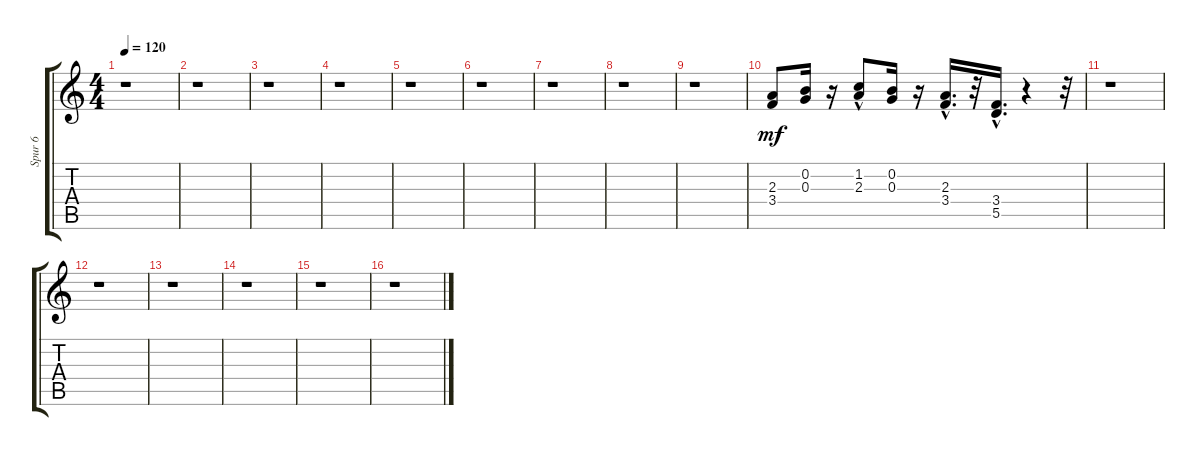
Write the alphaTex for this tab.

\track ("Spur 6" "Spur 6") {instrument synthbass2}
\staff {score tabs}
\tuning (E4 B3 G3 D3 A2 E2) {hide}
\ts (4 4)
\tempo 120
\clef g2
\ks c
r.1{dy mf} |
r.1 |
r.1 |
r.1 |
r.1 |
r.1 |
r.1 |
r.1 |
r.1 |
(2.3 3.4).8 (0.2 0.3).16 r.16 (1.2 2.3{hac}).8 (0.2 0.3).16 r.16 (2.3{hac} 3.4{hac}).16{d} r.32 (3.4{hac} 5.5{hac}).16{d} r.4 r.32 |
r.1 |
r.1 |
r.1 |
r.1 |
r.1 |
r.1
